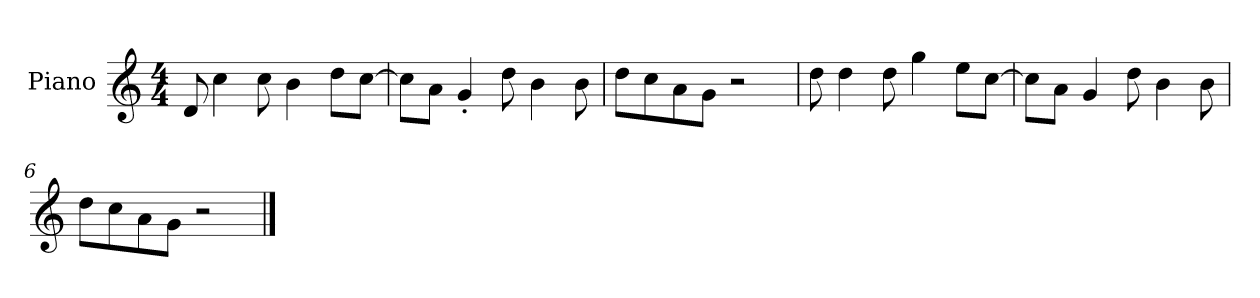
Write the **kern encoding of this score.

**kern
*part1
*staff1
*I"Piano
*I'P-no
*clefG2
*k[]
*M4/4
*MM90
=1
8d/
4cc\
8cc\
4b\
8dd\L
[8cc\J
=2
8cc\L]
8a\J
4g'/
8dd\
4b\
8b\
=3
8dd\L
8cc\
8a\
8g\J
2r
=4
8dd\
4dd\
8dd\
4gg\
8ee\L
[8cc\J
=5
8cc\L]
8a\J
4g/
8dd\
4b\
8b\
=6
8dd\L
8cc\
8a\
8g\J
2r
==
*-
